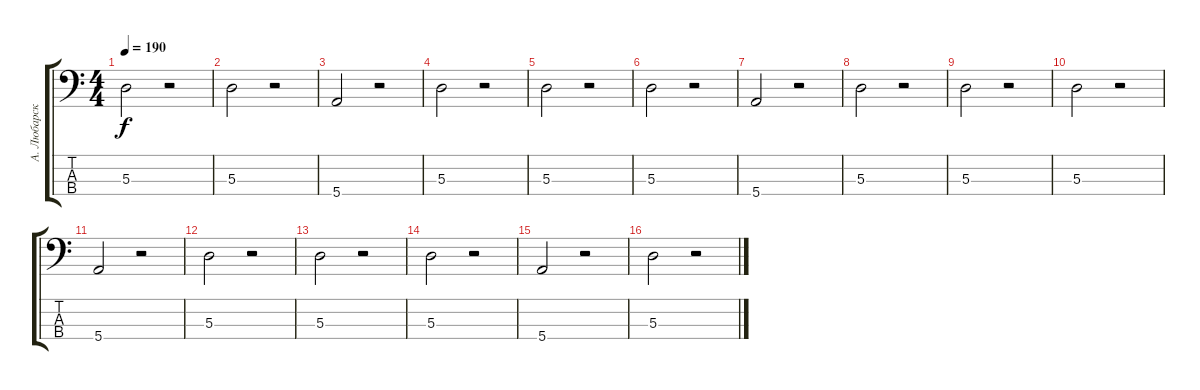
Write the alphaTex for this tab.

\track ("А. Любарский" "А. Любарск") {instrument synthbass2}
\staff {score tabs}
\tuning (G2 D2 A1 E1) {hide}
\ts (4 4)
\tempo 190
\clef f4
\ks c
5.3.2{dy f} r.2 |
5.3.2 r.2 |
5.4.2 r.2 |
5.3.2 r.2 |
5.3.2 r.2 |
5.3.2 r.2 |
5.4.2 r.2 |
5.3.2 r.2 |
5.3.2 r.2 |
5.3.2 r.2 |
5.4.2 r.2 |
5.3.2 r.2 |
5.3.2 r.2 |
5.3.2 r.2 |
5.4.2 r.2 |
5.3.2 r.2
